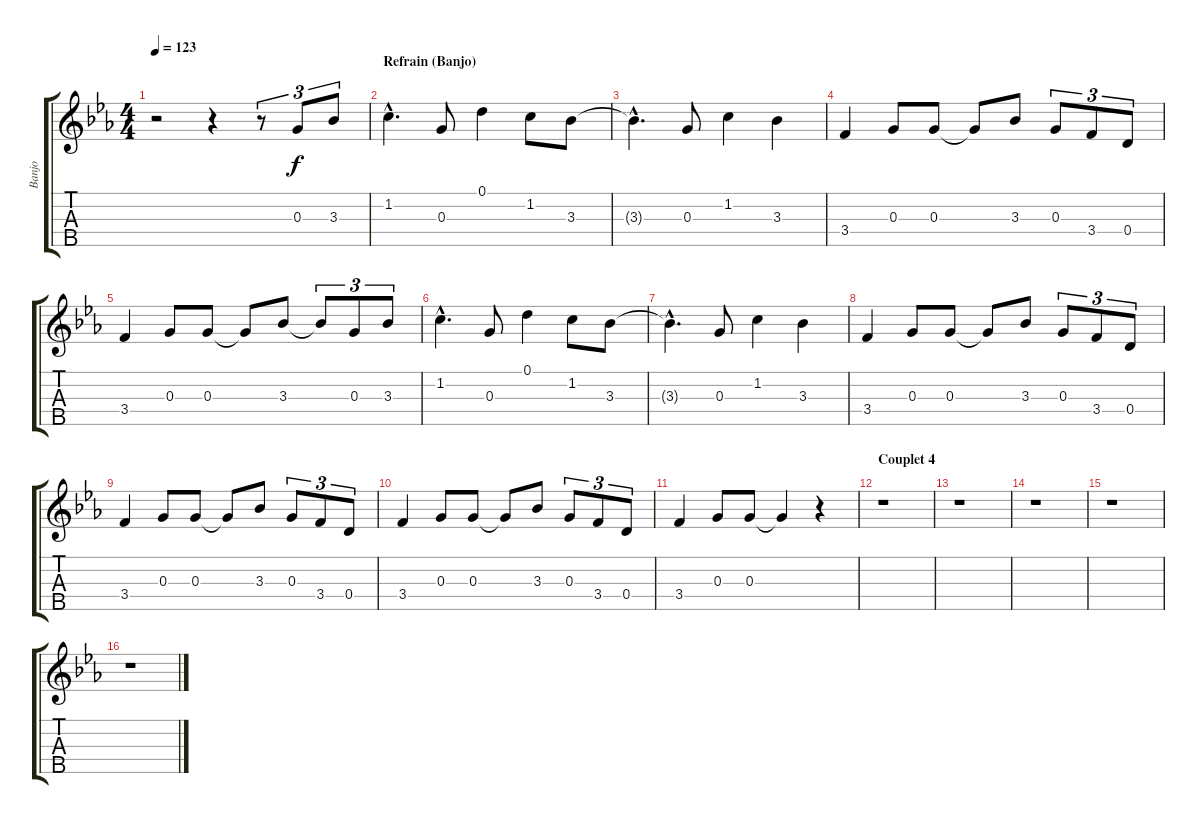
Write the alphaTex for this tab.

\track ("Banjo" "Banjo") {instrument banjo}
\staff {score tabs}
\tuning (D4 B3 G3 D3 G4) {hide}
\displaytranspose 12
\ts (4 4)
\tempo 123
\clef g2
\ks cminor
r.2{dy f} r.4 r.8{tu (3 2)} 0.3.8{tu (3 2)} 3.3.8{tu (3 2)} |
\section ("" "Refrain (Banjo)")
1.2{hac}.4{d} 0.3.8 0.1.4 1.2.8 3.3.8 |
3.3{hac t}.4{d} 0.3.8 1.2.4 3.3.4 |
3.4.4 0.3.8 0.3.8 0.3{t}.8 3.3.8 0.3.8{tu (3 2)} 3.4.8{tu (3 2)} 0.4.8{tu (3 2)} |
3.4.4 0.3.8 0.3.8 0.3{t}.8 3.3.8 3.3{t}.8{tu (3 2)} 0.3.8{tu (3 2)} 3.3.8{tu (3 2)} |
1.2{hac}.4{d} 0.3.8 0.1.4 1.2.8 3.3.8 |
3.3{hac t}.4{d} 0.3.8 1.2.4 3.3.4 |
3.4.4 0.3.8 0.3.8 0.3{t}.8 3.3.8 0.3.8{tu (3 2)} 3.4.8{tu (3 2)} 0.4.8{tu (3 2)} |
3.4.4 0.3.8 0.3.8 0.3{t}.8 3.3.8 0.3.8{tu (3 2)} 3.4.8{tu (3 2)} 0.4.8{tu (3 2)} |
3.4.4 0.3.8 0.3.8 0.3{t}.8 3.3.8 0.3.8{tu (3 2)} 3.4.8{tu (3 2)} 0.4.8{tu (3 2)} |
3.4.4 0.3.8 0.3.8 0.3{t}.4 r.4 |
\section ("" "Couplet 4")
r.1 |
r.1 |
r.1 |
r.1 |
r.1
